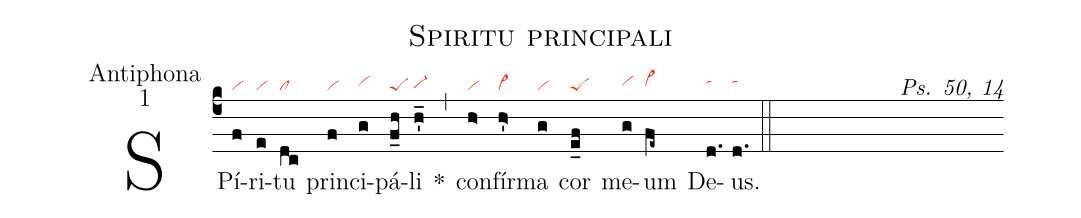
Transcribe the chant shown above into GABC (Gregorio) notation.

name:Spiritu principali;
office-part:Antiphona;
mode:1;
commentary:Ps. 50, 14;
nabc-lines:1;
%%
(c4)
SPí(f|vi)ri(e|vi)tu(dc|cl) prin(f|vi)ci(g|vihh)pá(f_h|peS)li(h'_|vi-hg) *(,)
con(h>|vi)fír(h>'|vi>)ma(g|vi) cor(e_f|peS) me(g|vihh)um(fe~|vi>hh) De(d.|tahi)us.(d.|tahi) (::)
